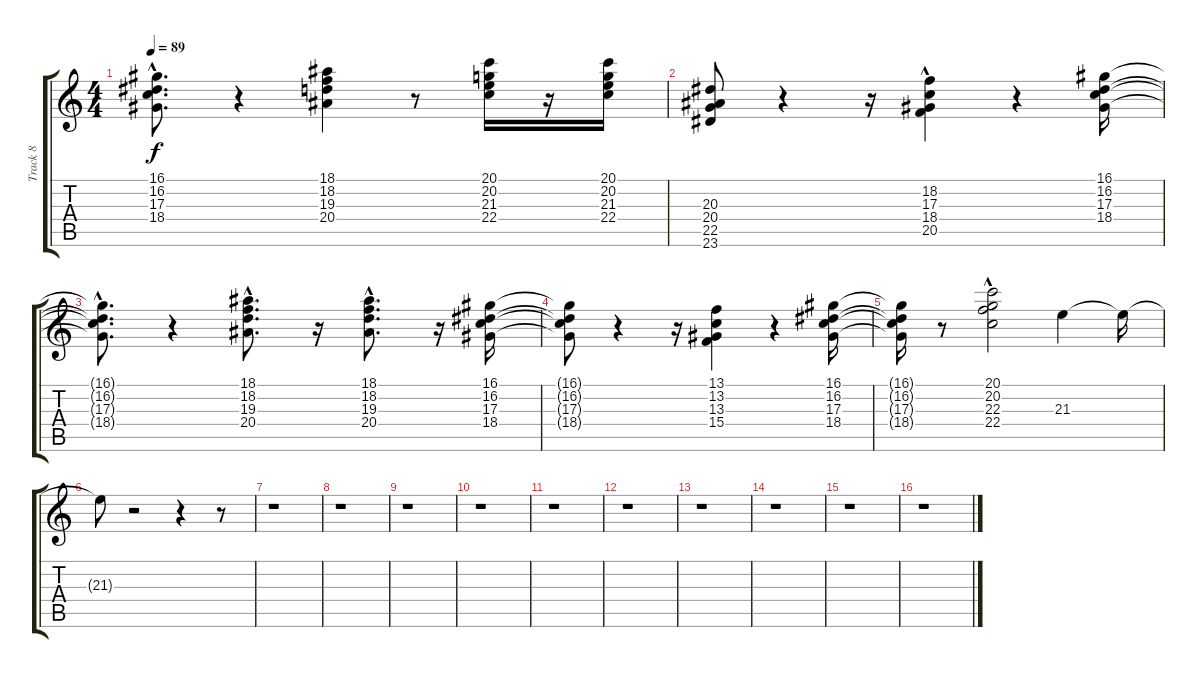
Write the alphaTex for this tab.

\track ("Track 8" "Track 8") {instrument brightacousticpiano}
\staff {score tabs}
\tuning (E4 B3 G3 D3 A2 E2) {hide}
\ts (4 4)
\tempo 89
\clef g2
\ks c
(16.1{hac t} 16.2{hac t} 17.3{hac t} 18.4{hac t}).8{d dy f} r.4 (18.1 18.2 19.3 20.4).4 r.8 (20.1 20.2 21.3 22.4).16 r.16 (20.1 20.2 21.3 22.4).16 |
(20.3 20.4 22.5 23.6).8 r.4 r.16 (18.2 17.3{hac} 18.4{hac} 20.5{hac}).4 r.4 (16.1 16.2 17.3 18.4).16 |
(16.1{hac t} 16.2{hac t} 17.3{hac t} 18.4{hac t}).8{d} r.4 (18.1{hac} 18.2{hac} 19.3{hac} 20.4{hac}).8{d} r.16 (18.1{hac} 18.2{hac} 19.3{hac} 20.4{hac}).8{d} r.16 (16.1 16.2 17.3 18.4).16 |
(16.1{t} 16.2{t} 17.3{t} 18.4{t}).8 r.4 r.16 (13.1 13.2 13.3 15.4).4 r.4 (16.1 16.2 17.3 18.4).16 |
(16.1{t} 16.2{t} 17.3{t} 18.4{t}).16 r.8 (20.1 20.2{hac} 22.3 22.4{hac}).2 21.3.4 21.3{t}.16 |
21.3{t}.8 r.2 r.4 r.8 |
r.1 |
r.1 |
r.1 |
r.1 |
r.1 |
r.1 |
r.1 |
r.1 |
r.1 |
r.1
